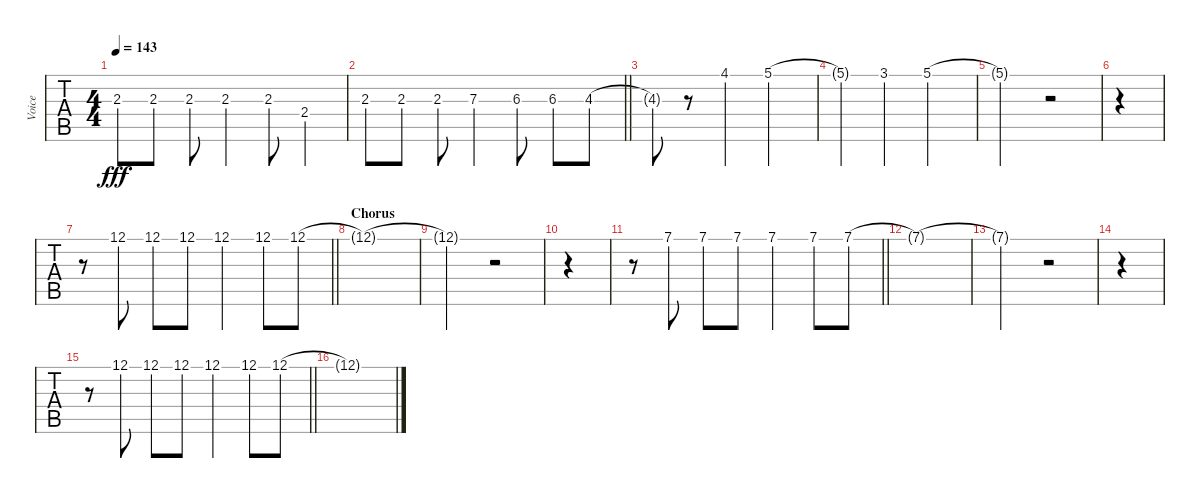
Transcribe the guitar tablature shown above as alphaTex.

\track ("Voice" "Voice") {instrument lead3calliope}
\staff {tabs}
\tuning (F4 C4 Ab3 Eb3 Bb2 F2) {hide}
\ts (4 4)
\tempo 143
\clef g2
\ks c
2.3.8{dy fff} 2.3.8 2.3.8 2.3.4 2.3.8 2.4.4 |
\barLineRight lightlight
2.3.8 2.3.8 2.3.8 7.3.4 6.3.8 6.3.8 4.3.8 |
4.3{t}.8 r.8 4.1.4 5.1.2 |
5.1{t}.4 3.1.4 5.1.2 |
5.1{t}.2 r.2 |
|
\barLineRight lightlight
r.8 12.1.8 12.1.8 12.1.8 12.1.4 12.1.8 12.1.8 |
\section ("" "Chorus")
12.1{t}.1 |
12.1{t}.2 r.2 |
|
\barLineRight lightlight
r.8 7.1.8 7.1.8 7.1.8 7.1.4 7.1.8 7.1.8 |
7.1{t}.1 |
7.1{t}.2 r.2 |
|
\barLineRight lightlight
r.8 12.1.8 12.1.8 12.1.8 12.1.4 12.1.8 12.1.8 |
12.1{t}.1
